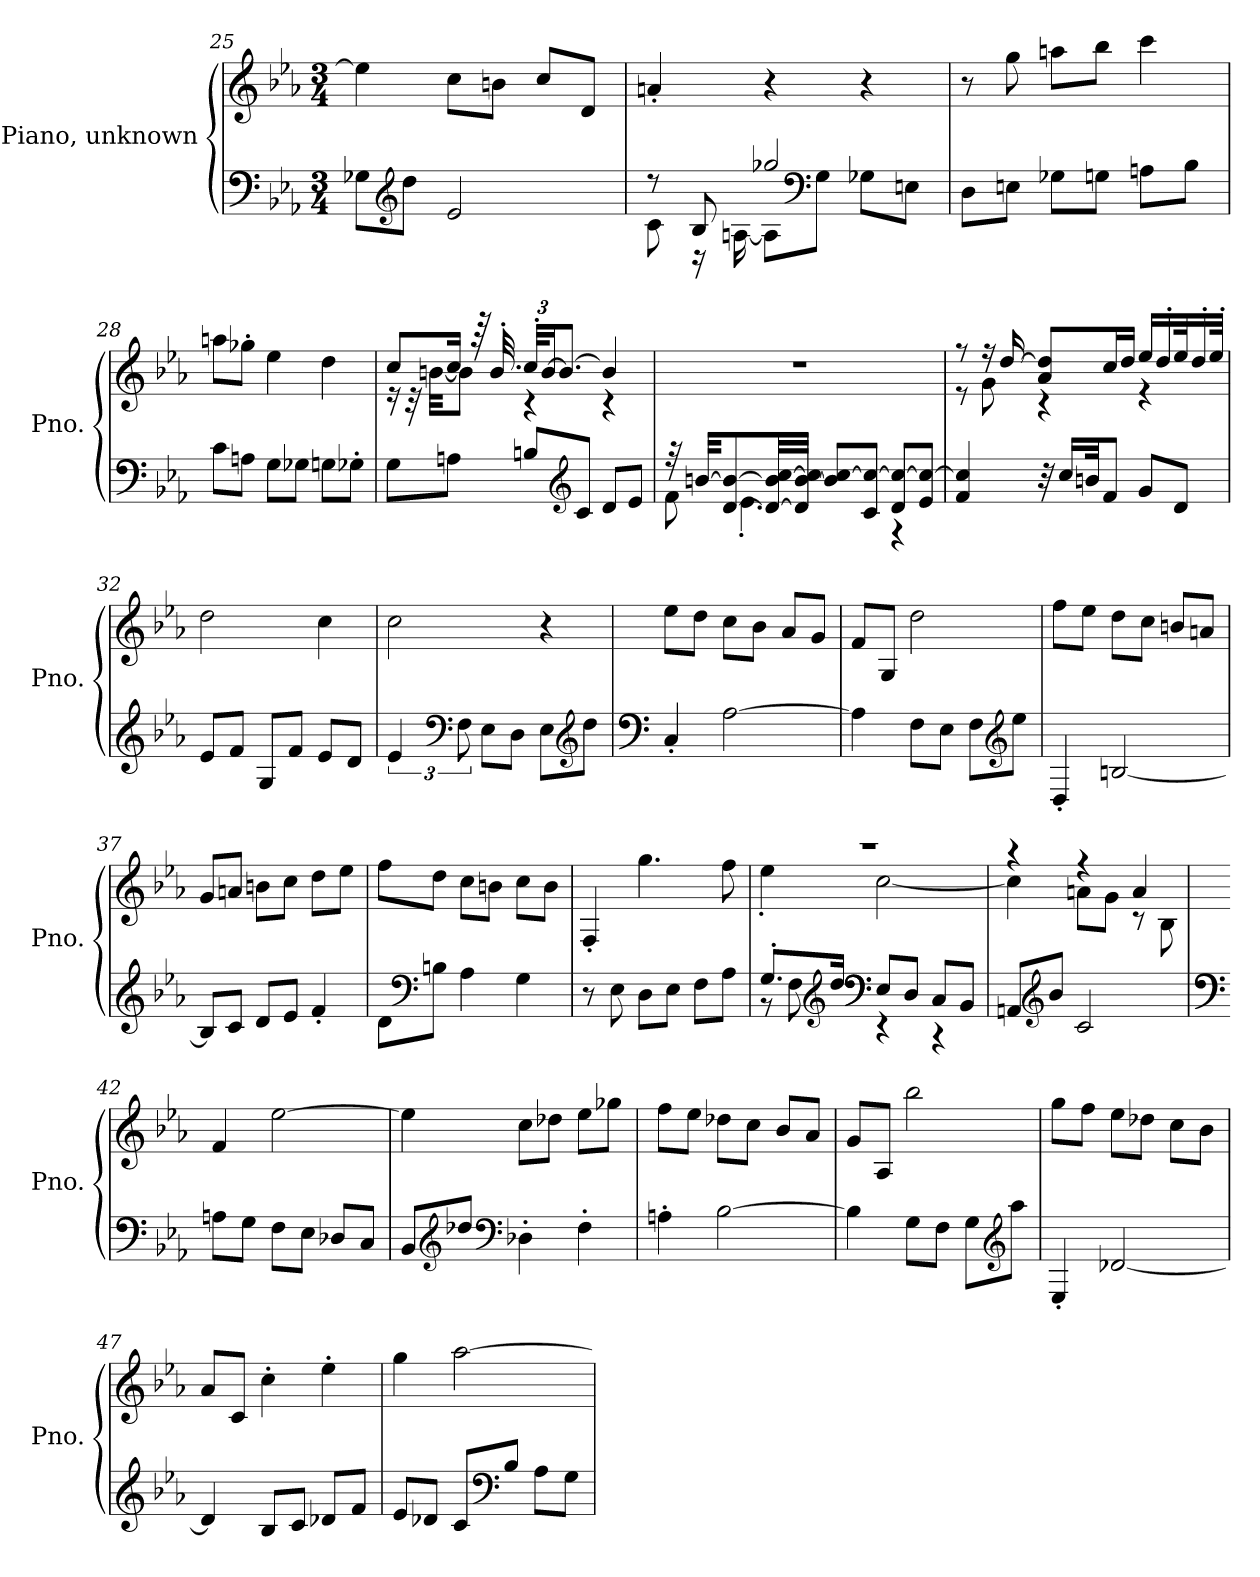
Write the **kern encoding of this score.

**kern	**kern
*part1	*part1
*staff2	*staff1
*I"Piano, unknown	*
*I'Pno.	*
*clefF4	*clefG2
*k[b-e-a-]	*k[b-e-a-]
*M3/4	*M3/4
=25	=25
8G-X\L	4ee-\]
*clefG2	*
8dd\J	.
2e-/	8cc\L
.	8bn\J
.	8cc/L
.	8d/J
=26	=26
*^	*
8r	8c\	4an'/
8B-/	16r	.
.	[16An\	.
2gg-X/	8A\L]	4r
*clefF4	*	*
.	8G\J	.
.	8G-X\L	4r
.	8En\J	.
*v	*v	*
=27	=27
8D\L	8r
8En\J	8gg\
8G-X\L	8aan\L
8Gn\J	8bb-\J
8An\L	4ccc\
8B-\J	.
!!LO:PB:g=z
=28	=28
8c\L	8aan\L
8An\J	8gg-X'\J
8G\L	4ee-\
8G-X\J	.
8Gn\L	4dd\
8G-X'\J	.
=29	=29
*	*^
8G\L	8cc/L	16r
.	.	32r
.	.	[32bn\KKL
8An\J	16cc/Jk	8b\J]
.	64r	.
.	32.b'/	.
*	*Xbrackettup	*
8Bn/L	48cc'/KLL	4r
.	[24b/J	.
.	8.b/J_	.
*clefG2	*	*
8c/J	.	.
8d/L	4b/]	4r
8e-/J	.	.
*	*v	*v
=30	=30
*^	*
32r	8f\	2.r
[32bn/KKL	.	.
[8d/ 8b/_	.	.
.	4.e-'\	.
32d/_ 32b/] [32cc/LL	.	.
32d/] [32b/ 32cc/]JJJ	.	.
8b/] [8cc/L	.	.
8c/ 8cc/_J	.	.
8d/ 8cc/_L	4r	.
8e-/ 8cc/_J	.	.
*v	*v	*
!!LO:LB:g=z
=31	=31
*	*^
4f/ 4cc/]	8r	8r
.	16r	8g\
.	[16dd/	.
32r	8a-/ 8dd/]L	4r
16cc/LL	.	.
32bn/JK	.	.
8f/J	16cc/L	.
.	16dd/JJ	.
8g/L	16ee-/LL	4r
.	16dd'/	.
8d/J	32ee-/K	.
.	16dd'/	.
.	32ee-'/JJk	.
*	*v	*v
=32	=32
8e-/L	2dd\
8f/J	.
8G/L	.
8f/J	.
8e-/L	4cc\
8d/J	.
=33	=33
6e-/	2cc\
*clefF4	*
12F\	.
8E-\L	.
8D\J	.
8E-\L	4r
*clefG2	*
8dd\J	.
=34	=34
*clefF4	*
4C'/	8ee-\L
.	8dd\J
[2A-\	8cc\L
.	8b-\J
.	8a-/L
.	8g/J
!!LO:LB:g=z
=35	=35
4A-\]	8f/L
.	8G/J
8F\L	2dd\
8E-\J	.
8F\L	.
*clefG2	*
8ee-\J	.
=36	=36
4D'/	8ff\L
.	8ee-\J
[2Bn/	8dd\L
.	8cc\J
.	8bn/L
.	8an/J
=37	=37
8B/L]	8g/L
8c/J	8an/J
8d/L	8bn\L
8e-/J	8cc\J
4f'/	8dd\L
.	8ee-\J
=38	=38
8d\L	8ff\L
*clefF4	*
8Bn\J	8dd\J
4A-\	8cc\L
.	8bn\J
4G\	8cc\L
.	8b\J
=39	=39
8r	4F'/
8E-\	.
8D\L	4.gg\
8E-\J	.
8F\L	.
8A-\J	8ff\
!!LO:LB:g=z
=40	=40
*^	*^
8.G'/L	8r	2.r	4ee-'\
.	8F\	.	.
*clefG2	*	*	*
16dd/Jk	.	.	.
*clefF4	*	*	*
8E-/L	4r	.	[2cc\
8D/J	.	.	.
8C/L	4r	.	.
8BB-/J	.	.	.
*v	*v	*	*
=41	=41	=41
8AAn/L	4r	4cc\]
*clefG2	*	*
8b-/J	.	.
2c/	4r	8an\L
.	.	8g\J
.	4a/	8r
.	.	8B-\
*	*v	*v
=42	=42
*clefF4	*
8An\L	4f/
8G\J	.
8F\L	[2ee-\
8E-\J	.
8D-X/L	.
8C/J	.
=43	=43
8BB-/L	4ee-\]
*clefG2	*
8dd-X/J	.
*clefF4	*
4D-X'\	8cc\L
.	8dd-X\J
4F'\	8ee-\L
.	8gg-X\J
!!LO:LB:g=z
=44	=44
4An'\	8ff\L
.	8ee-\J
[2B-\	8dd-X\L
.	8cc\J
.	8b-/L
.	8a-/J
=45	=45
4B-\]	8g/L
.	8A-/J
8G\L	2bb-\
8F\J	.
8G\L	.
*clefG2	*
8aa-\J	.
=46	=46
4E-'/	8gg\L
.	8ff\J
[2d-X/	8ee-\L
.	8dd-X\J
.	8cc\L
.	8b-\J
=47	=47
4d-/]	8a-/L
.	8c/J
8B-/L	4cc'\
8c/J	.
8d-X/L	4ee-'\
8f/J	.
=48	=48
8e-/L	4gg\
8d-X/J	.
8c/L	[2aa-\
*clefF4	*
8B-/J	.
8A-\L	.
8G\J	.
=	=
*-	*-
